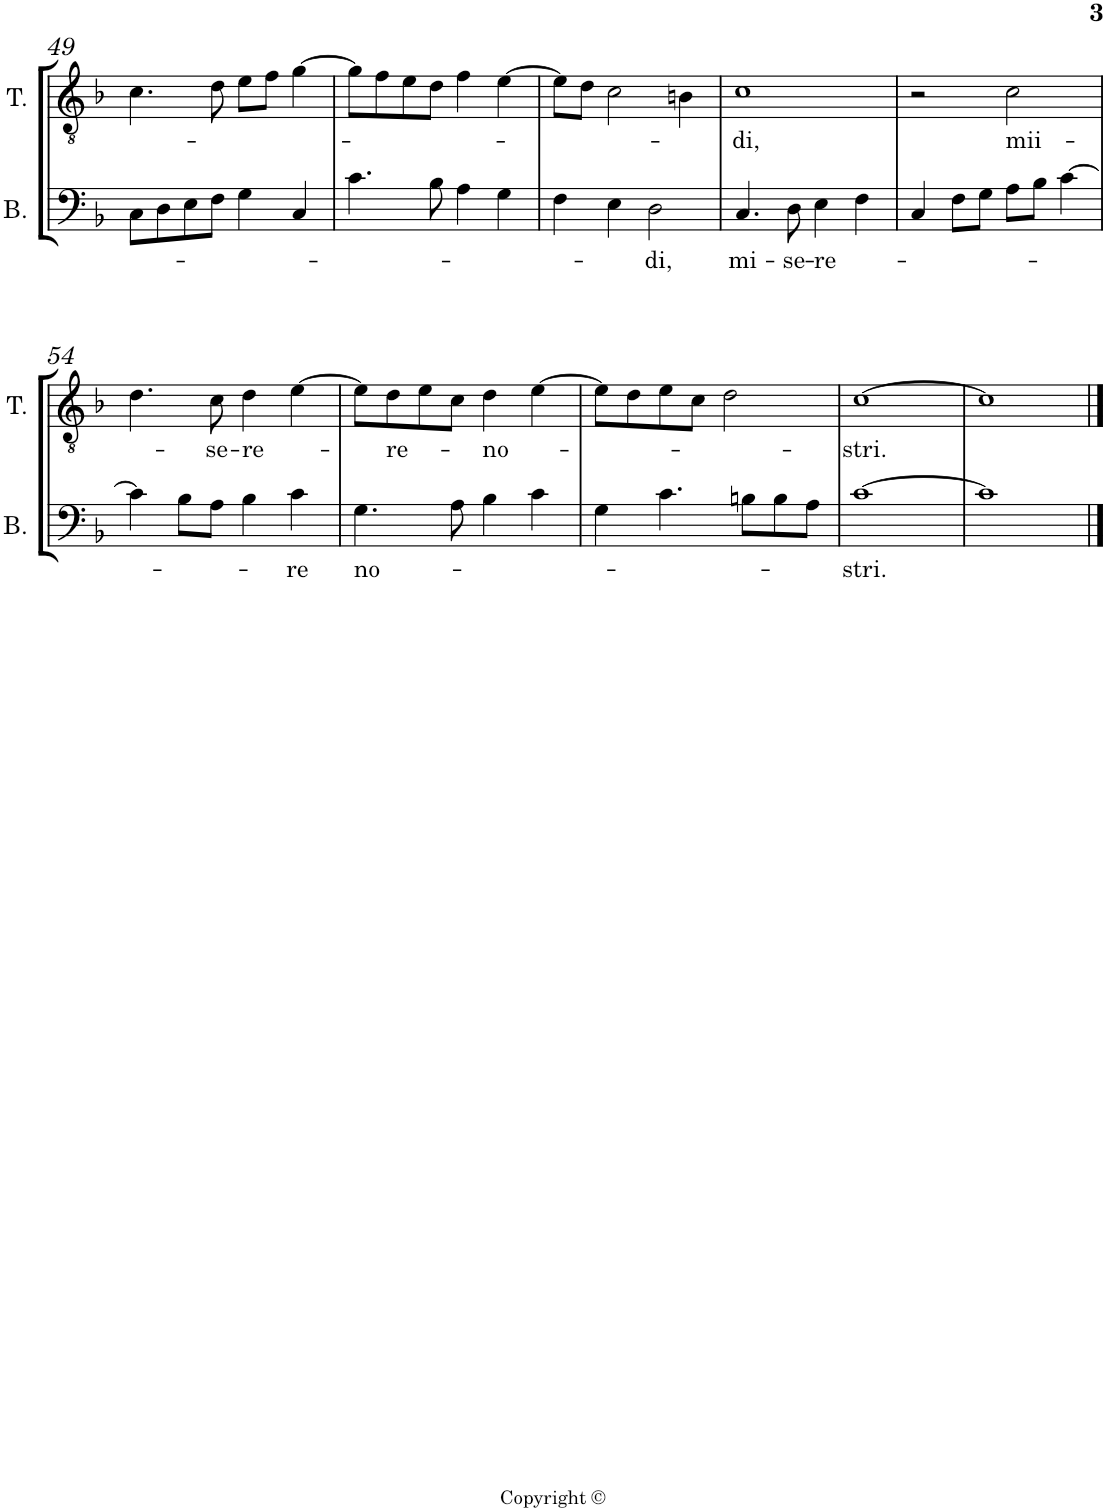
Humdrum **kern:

**kern	**text	**kern	**text
*part2	*part2	*part1	*part1
*staff2	*staff2	*staff1	*staff1
*I"Bass	*	*I"Tenor	*
*I'B.	*	*I'T.	*
!!LO:PB:g=z
*clefF4	*	*clefGv2	*
*	*	*Trd7c12	*
*k[b-]	*	*k[b-]	*
*F:	*	*F:	*
*M4/4	*	*M4/4	*
=49	=49	=49	=49
8C\L	.	4.c\	.
8D\	.	.	.
8E\	.	.	.
8F\J	.	8d\	.
4G\	.	8e\L	.
.	.	8f\J	.
4C/	.	[>4g\	.
=50	=50	=50	=50
4.c\	.	8g\L]	.
.	.	8f\	.
.	.	8e\	.
8B-\	.	8d\J	.
4A\	.	4f\	.
4G\	.	[>4e\	.
=51	=51	=51	=51
4F\	.	8e\L]	.
.	.	8d\J	.
4E\	.	2c\	.
!	!LO:LY:b	!	!
2D\	-di,	.	.
.	.	4Bn\	.
=52	=52	=52	=52
!	!LO:LY:b	!	!LO:LY:b
4.C/	mi-	1c	-di,
!	!LO:LY:b	!	!
8D\	-se-	.	.
!	!LO:LY:b	!	!
4E\	-re-	.	.
4F\	.	.	.
=53	=53	=53	=53
4C/	.	2r	.
8F\L	.	.	.
8G\J	.	.	.
!	!	!	!LO:LY:b
8A\L	.	2c\	mii-
8B-\J	.	.	.
[>4c\	.	.	.
!!LO:LB:g=z
=54	=54	=54	=54
4c\]	.	4.d\	.
8B-\L	.	.	.
!	!	!	!LO:LY:b
8A\J	.	8c\	-se-
!	!	!	!LO:LY:b
4B-\	.	4d\	-re-
!	!LO:LY:b	!	!
4c\	-re	[>4e\	.
=55	=55	=55	=55
!	!LO:LY:b	!	!
4.G\	no-	8e\L]	.
!	!	!	!LO:LY:b
.	.	8d\	-re-
.	.	8e\	.
8A\	.	8c\J	.
!	!	!	!LO:LY:b
4B-\	.	4d\	-no-
4c\	.	[>4e\	.
=56	=56	=56	=56
4G\	.	8e\L]	.
.	.	8d\	.
4.c\	.	8e\	.
.	.	8c\J	.
.	.	2d\	.
8Bn\L	.	.	.
8B\	.	.	.
8A\J	.	.	.
=57	=57	=57	=57
!	!LO:LY:b	!	!LO:LY:b
[>1c	-stri.	[>1c	-stri.
=58	=58	=58	=58
1c]	.	1c]	.
==	==	==	==
*-	*-	*-	*-
